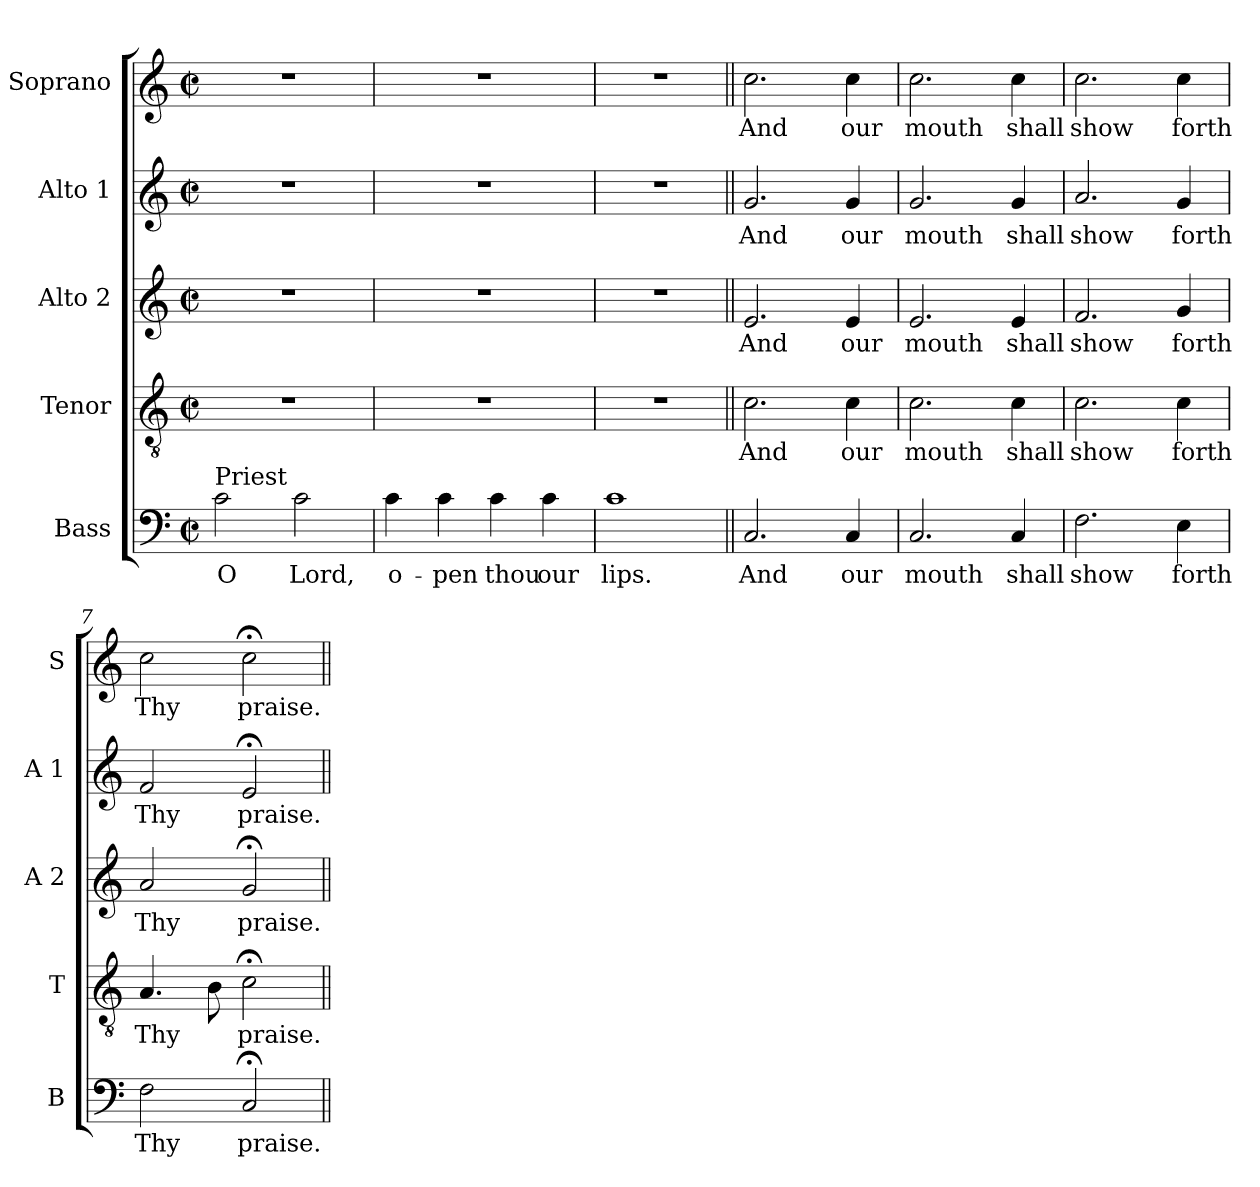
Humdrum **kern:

**kern	**text	**kern	**text	**kern	**text	**kern	**text	**kern	**text
*part5	*part5	*part4	*part4	*part3	*part3	*part2	*part2	*part1	*part1
*staff5	*staff5	*staff4	*staff4	*staff3	*staff3	*staff2	*staff2	*staff1	*staff1
*I"Bass	*	*I"Tenor	*	*I"Alto 2	*	*I"Alto 1	*	*I"Soprano	*
*I'B	*	*I'T	*	*I'A 2	*	*I'A 1	*	*I'S	*
*clefF4	*	*clefGv2	*	*clefG2	*	*clefG2	*	*clefG2	*
*k[]	*	*k[]	*	*k[]	*	*k[]	*	*k[]	*
*C:	*	*C:	*	*C:	*	*C:	*	*C:	*
*M2/2	*	*M2/2	*	*M2/2	*	*M2/2	*	*M2/2	*
*met(c|)	*	*met(c|)	*	*met(c|)	*	*met(c|)	*	*met(c|)	*
=1	=1	=1	=1	=1	=1	=1	=1	=1	=1
!LO:TX:a:t=Priest	!	!	!	!	!	!	!	!	!
!	!LO:LY:b	!	!	!	!	!	!	!	!
2c\	O	1r	.	1r	.	1r	.	1r	.
!	!LO:LY:b	!	!	!	!	!	!	!	!
2c\	Lord,	.	.	.	.	.	.	.	.
=2	=2	=2	=2	=2	=2	=2	=2	=2	=2
!	!LO:LY:b	!	!	!	!	!	!	!	!
4c\	o-	1r	.	1r	.	1r	.	1r	.
!	!LO:LY:b	!	!	!	!	!	!	!	!
4c\	-pen	.	.	.	.	.	.	.	.
!	!LO:LY:b	!	!	!	!	!	!	!	!
4c\	thou	.	.	.	.	.	.	.	.
!	!LO:LY:b	!	!	!	!	!	!	!	!
4c\	our	.	.	.	.	.	.	.	.
=3	=3	=3	=3	=3	=3	=3	=3	=3	=3
!	!LO:LY:b	!	!	!	!	!	!	!	!
1c	lips.	1r	.	1r	.	1r	.	1r	.
=4||	=4||	=4||	=4||	=4||	=4||	=4||	=4||	=4||	=4||
!	!LO:LY:b	!	!	!	!	!	!	!	!
!	!	!	!LO:LY:b	!	!	!	!	!	!
!	!	!	!	!	!LO:LY:b	!	!	!	!
!	!	!	!	!	!	!	!LO:LY:b	!	!
!	!	!	!	!	!	!	!	!	!LO:LY:b
2.C/	And	2.c\	And	2.e/	And	2.g/	And	2.cc\	And
!	!LO:LY:b	!	!	!	!	!	!	!	!
!	!	!	!LO:LY:b	!	!	!	!	!	!
!	!	!	!	!	!LO:LY:b	!	!	!	!
!	!	!	!	!	!	!	!LO:LY:b	!	!
!	!	!	!	!	!	!	!	!	!LO:LY:b
4C/	our	4c\	our	4e/	our	4g/	our	4cc\	our
=5	=5	=5	=5	=5	=5	=5	=5	=5	=5
!	!LO:LY:b	!	!	!	!	!	!	!	!
!	!	!	!LO:LY:b	!	!	!	!	!	!
!	!	!	!	!	!LO:LY:b	!	!	!	!
!	!	!	!	!	!	!	!LO:LY:b	!	!
!	!	!	!	!	!	!	!	!	!LO:LY:b
2.C/	mouth	2.c\	mouth	2.e/	mouth	2.g/	mouth	2.cc\	mouth
!	!LO:LY:b	!	!	!	!	!	!	!	!
!	!	!	!LO:LY:b	!	!	!	!	!	!
!	!	!	!	!	!LO:LY:b	!	!	!	!
!	!	!	!	!	!	!	!LO:LY:b	!	!
!	!	!	!	!	!	!	!	!	!LO:LY:b
4C/	shall	4c\	shall	4e/	shall	4g/	shall	4cc\	shall
=6	=6	=6	=6	=6	=6	=6	=6	=6	=6
!	!LO:LY:b	!	!	!	!	!	!	!	!
!	!	!	!LO:LY:b	!	!	!	!	!	!
!	!	!	!	!	!LO:LY:b	!	!	!	!
!	!	!	!	!	!	!	!LO:LY:b	!	!
!	!	!	!	!	!	!	!	!	!LO:LY:b
2.F\	show	2.c\	show	2.f/	show	2.a/	show	2.cc\	show
!	!LO:LY:b	!	!	!	!	!	!	!	!
!	!	!	!LO:LY:b	!	!	!	!	!	!
!	!	!	!	!	!LO:LY:b	!	!	!	!
!	!	!	!	!	!	!	!LO:LY:b	!	!
!	!	!	!	!	!	!	!	!	!LO:LY:b
4E\	forth	4c\	forth	4g/	forth	4g/	forth	4cc\	forth
=7	=7	=7	=7	=7	=7	=7	=7	=7	=7
!	!LO:LY:b	!	!	!	!	!	!	!	!
!	!	!	!LO:LY:b	!	!	!	!	!	!
!	!	!	!	!	!LO:LY:b	!	!	!	!
!	!	!	!	!	!	!	!LO:LY:b	!	!
!	!	!	!	!	!	!	!	!	!LO:LY:b
2F\	Thy	4.A/	Thy	2a/	Thy	2f/	Thy	2cc\	Thy
.	.	8B\	.	.	.	.	.	.	.
!	!LO:LY:b	!	!	!	!	!	!	!	!
!	!	!	!LO:LY:b	!	!	!	!	!	!
!	!	!	!	!	!LO:LY:b	!	!	!	!
!	!	!	!	!	!	!	!LO:LY:b	!	!
!	!	!	!	!	!	!	!	!	!LO:LY:b
2C;</	praise.	2c;\	praise.	2g;</	praise.	2e;</	praise.	2cc;\	praise.
=||	=||	=||	=||	=||	=||	=||	=||	=||	=||
*-	*-	*-	*-	*-	*-	*-	*-	*-	*-
